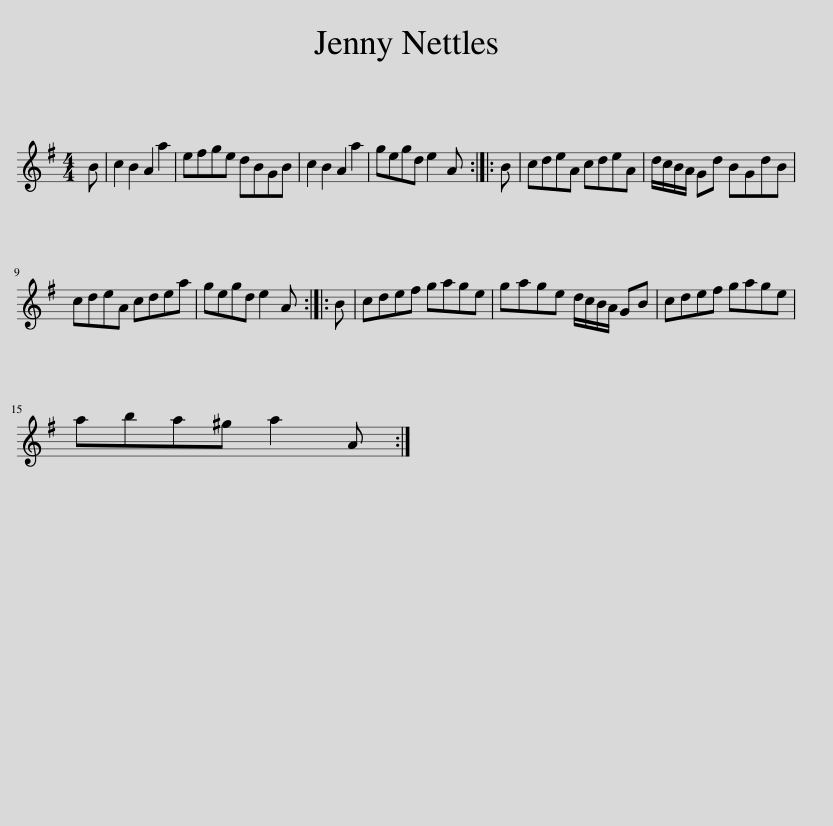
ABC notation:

X:1
L:1/8
M:4/4
I:linebreak $
K:Emin
V:1 treble
V:1
 B | c2 B2 A2 a2 | efge dBGB | c2 B2 A2 a2 | gegd e2 A :: %5
 B | cdeA cdeA | d/c/B/A/ Gd BGdB |$ cdeA cdea | gegd e2 A :: %10
 B | cdef gage | gage d/c/B/A/ GB | cdef gage |$ aba^g a2 A :| %15
